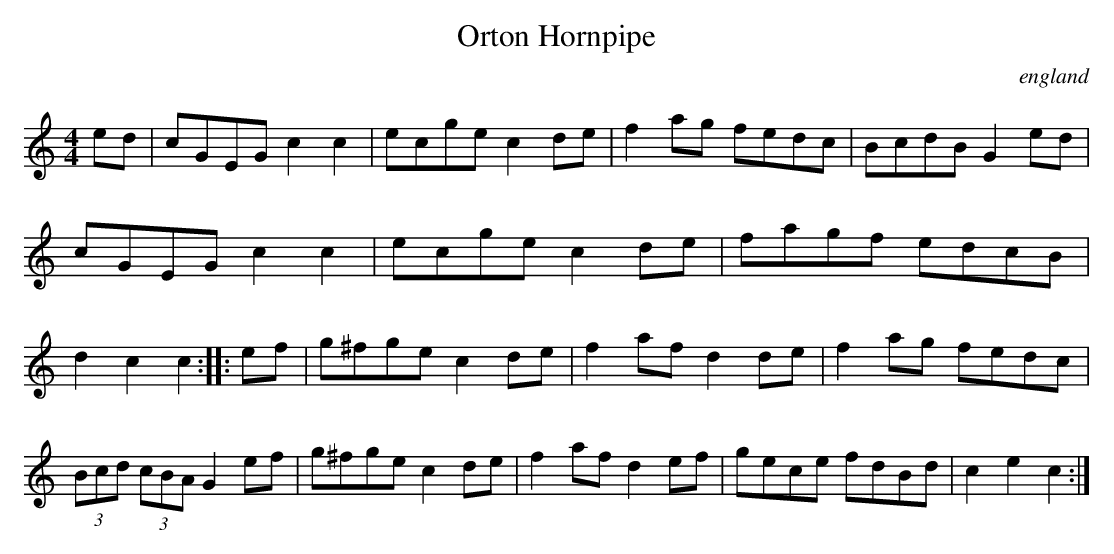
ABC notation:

X:1
T:Orton Hornpipe
O:england
M:4/4
K:C
ed| \
cGEG c2c2| ecge c2de| f2ag fedc| BcdB G2ed|\
cGEG c2c2| ecge c2de| fagf edcB| d2c2 c2::\
ef|\
g^fge c2de| f2af d2de| f2ag fedc| (3Bcd (3cBA G2ef|\
g^fge c2de| f2af d2ef| gece fdBd| c2e2 c2:|
